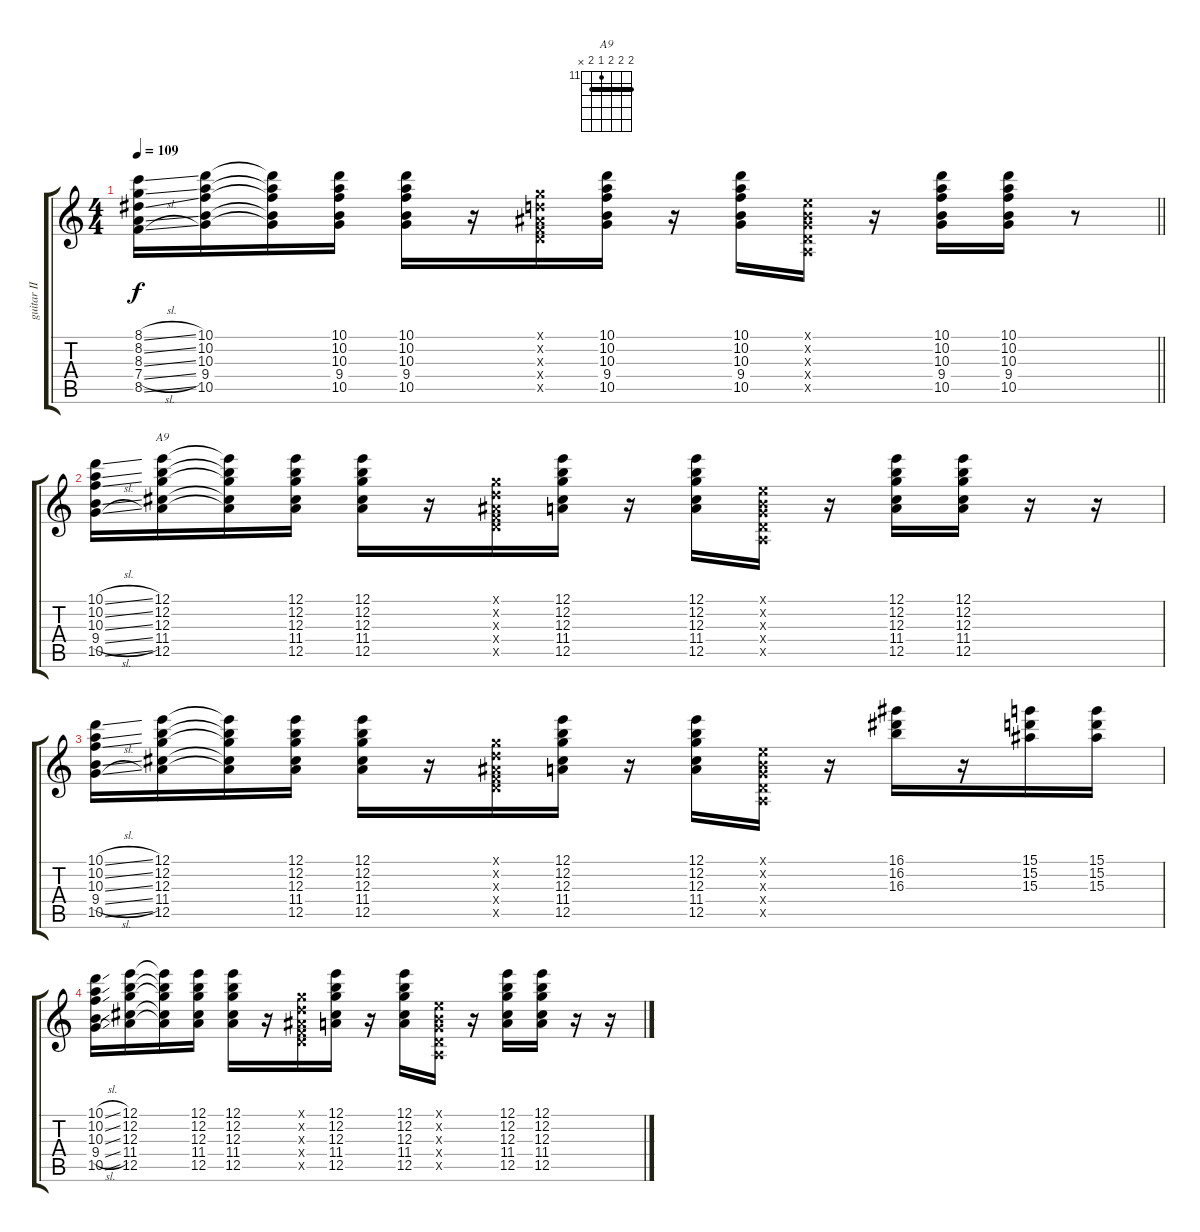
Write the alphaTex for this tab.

\track ("guitar II" "guitar II") {instrument electricguitarclean}
\staff {score tabs}
\tuning (E4 B3 G3 D3 A2 E2) {hide}
\chord ("A9" 12 12 12 11 12 x) {firstfret 11 barre 12}
\ts (4 4)
\tempo 109
\clef g2
\barLineRight lightlight
\ks aminor
(8.1{sl} 8.2{sl} 8.3{sl} 7.4{sl} 8.5{sl}).16{dy f} (10.1 10.2 10.3 9.4 10.5).16 (10.1{t} 10.2{t} 10.3{t} 9.4{t} 10.5{t}).16 (10.1 10.2 10.3 9.4 10.5).16 (10.1 10.2 10.3 9.4 10.5).16 r.16 (3.1{x} 3.2{x} 3.3{x} 3.4{x} 5.5{x}).16 (10.1 10.2 10.3 9.4 10.5).16 r.16 (10.1 10.2 10.3 9.4 10.5).16 (0.1{x} 0.2{x} 0.3{x} 0.4{x} 0.5{x}).16 r.16 (10.1 10.2 10.3 9.4 10.5).16 (10.1 10.2 10.3 9.4 10.5).16 r.8 |
(10.1{sl} 10.2{sl} 10.3{sl} 9.4{sl} 10.5{sl}).16 (12.1 12.2 12.3 11.4 12.5).16{ch "A9"} (12.1{t} 12.2{t} 12.3{t} 11.4{t} 12.5{t}).16 (12.1 12.2 12.3 11.4 12.5).16 (12.1 12.2 12.3 11.4 12.5).16 r.16 (3.1{x} 3.2{x} 3.3{x} 3.4{x} 5.5{x}).16 (12.1 12.2 12.3 11.4 12.5).16 r.16 (12.1 12.2 12.3 11.4 12.5).16 (0.1{x} 0.2{x} 0.3{x} 0.4{x} 0.5{x}).16 r.16 (12.1 12.2 12.3 11.4 12.5).16 (12.1 12.2 12.3 11.4 12.5).16 r.16 r.16 |
(10.1{sl} 10.2{sl} 10.3{sl} 9.4{sl} 10.5{sl}).16 (12.1 12.2 12.3 11.4 12.5).16 (12.1{t} 12.2{t} 12.3{t} 11.4{t} 12.5{t}).16 (12.1 12.2 12.3 11.4 12.5).16 (12.1 12.2 12.3 11.4 12.5).16 r.16 (3.1{x} 3.2{x} 3.3{x} 3.4{x} 5.5{x}).16 (12.1 12.2 12.3 11.4 12.5).16 r.16 (12.1 12.2 12.3 11.4 12.5).16 (0.1{x} 0.2{x} 0.3{x} 0.4{x} 0.5{x}).16 r.16 (16.1 16.2 16.3).16 r.16 (15.1 15.2 15.3).16 (15.1 15.2 15.3).16 |
(10.1{sl} 10.2{sl} 10.3{sl} 9.4{sl} 10.5{sl}).16 (12.1 12.2 12.3 11.4 12.5).16 (12.1{t} 12.2{t} 12.3{t} 11.4{t} 12.5{t}).16 (12.1 12.2 12.3 11.4 12.5).16 (12.1 12.2 12.3 11.4 12.5).16 r.16 (3.1{x} 3.2{x} 3.3{x} 3.4{x} 5.5{x}).16 (12.1 12.2 12.3 11.4 12.5).16 r.16 (12.1 12.2 12.3 11.4 12.5).16 (0.1{x} 0.2{x} 0.3{x} 0.4{x} 0.5{x}).16 r.16 (12.1 12.2 12.3 11.4 12.5).16 (12.1 12.2 12.3 11.4 12.5).16 r.16 r.16
